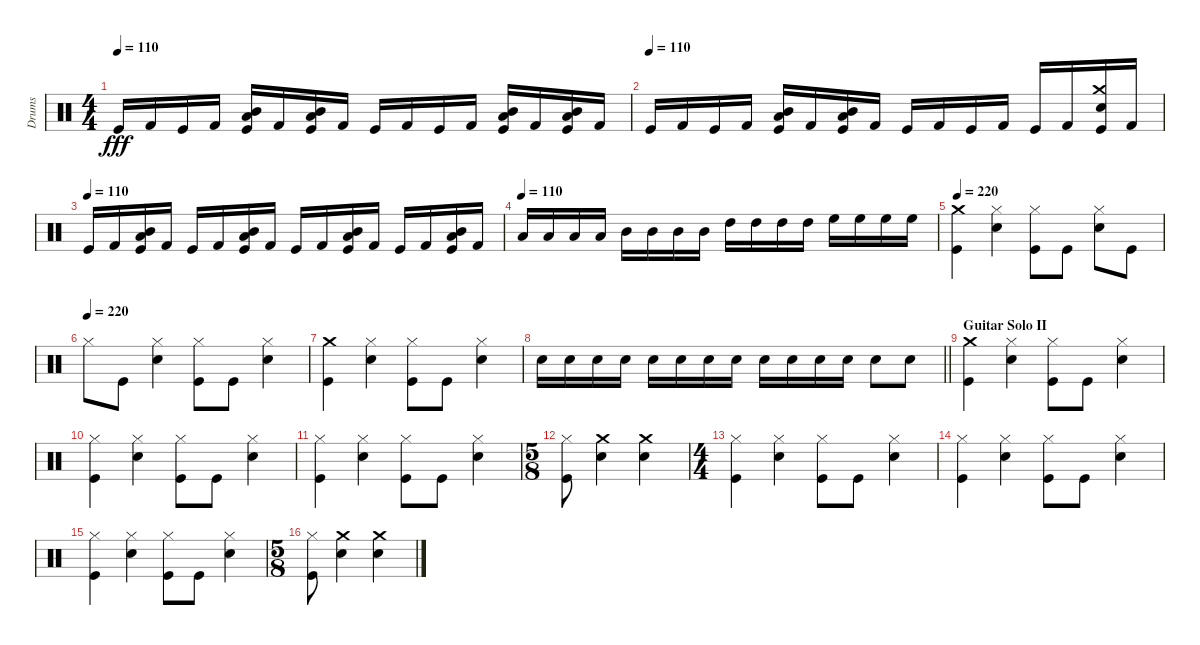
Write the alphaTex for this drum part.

\track ("Drums" "Drums") {instrument percussion}
\staff {score}
\articulation defaults
\ts (4 4)
\tempo 110
\clef neutral
\ks c "Kick (hit)".16{dy fff} "Kick (hit) 2".16 "Kick (hit)".16 "Kick (hit) 2".16
("Mid Tom (hit)" "Low Tom (hit)" "Kick (hit)").16 "Kick (hit) 2".16 ("Kick (hit)" "Mid Tom (hit)" "Low Tom (hit)").16 "Kick (hit) 2".16 "Kick (hit)".16 "Kick (hit) 2".16 "Kick (hit)".16 "Kick (hit) 2".16 ("Kick (hit)" "Mid Tom (hit)" "Low Tom (hit)").16 "Kick (hit) 2".16 ("Low Tom (hit)" "Mid Tom (hit)" "Kick (hit)").16 "Kick (hit) 2".16 |
\tempo (110)
"Kick (hit)".16 "Kick (hit) 2".16 "Kick (hit)".16 "Kick (hit) 2".16 ("Kick (hit)" "Mid Tom (hit)" "Low Tom (hit)").16 "Kick (hit) 2".16 ("Kick (hit)" "Low Tom (hit)" "Mid Tom (hit)").16 "Kick (hit) 2".16 "Kick (hit)".16 "Kick (hit) 2".16 "Kick (hit)".16 "Kick (hit) 2".16 "Kick (hit)".16 "Kick (hit) 2".16 ("Kick (hit)" "Crash medium (hit)" "Snare (hit) 2").16 "Kick (hit) 2".16 |
\tempo (110)
"Kick (hit)".16 "Kick (hit) 2".16 ("Kick (hit)" "Mid Tom (hit)" "Low Tom (hit)").16 "Kick (hit) 2".16 "Kick (hit)".16 "Kick (hit) 2".16 ("Kick (hit)" "Low Tom (hit)" "Mid Tom (hit)").16 "Kick (hit) 2".16 "Kick (hit)".16 "Kick (hit) 2".16 ("Low Tom (hit)" "Mid Tom (hit)" "Kick (hit)").16 "Kick (hit) 2".16 "Kick (hit)".16 "Kick (hit) 2".16 ("Mid Tom (hit)" "Low Tom (hit)" "Kick (hit)").16 "Kick (hit) 2".16 |
\tempo (110)
"Low Tom (hit)".16 "Low Tom (hit)".16 "Low Tom (hit)".16 "Low Tom (hit)".16 "Mid Tom (hit)".16 "Mid Tom (hit)".16 "Mid Tom (hit)".16 "Mid Tom (hit)".16 "High Tom (hit)".16 "High Tom (hit)".16 "High Tom (hit)".16 "High Tom (hit)".16 "High Floor Tom (hit)".16 "High Floor Tom (hit)".16 "High Floor Tom (hit)".16 "High Floor Tom (hit)".16 |
\tempo 220
("Kick (hit)" "Crash medium (hit)").4 ("Snare (hit) 2" "Hi-Hat (closed)").4 ("Kick (hit)" "Hi-Hat (closed)").8 "Kick (hit)".8 ("Hi-Hat (closed)" "Snare (hit) 2").8 "Kick (hit)".8 |
\tempo (220)
"Hi-Hat (closed)".8 "Kick (hit)".8 ("Snare (hit) 2" "Hi-Hat (closed)").4 ("Hi-Hat (closed)" "Kick (hit)").8 "Kick (hit)".8 ("Snare (hit) 2" "Hi-Hat (closed)").4 |
("Crash medium (hit)" "Kick (hit)").4 ("Snare (hit) 2" "Hi-Hat (closed)").4 ("Kick (hit)" "Hi-Hat (closed)").8 "Kick (hit)".8 ("Snare (hit) 2" "Hi-Hat (closed)").4 |
\barLineRight lightlight "Snare (hit) 2".16 "Snare (hit) 2".16 "Snare (hit) 2".16 "Snare (hit) 2".16 "Snare (hit) 2".16 "Snare (hit) 2".16 "Snare (hit) 2".16 "Snare (hit) 2".16 "Snare (hit) 2".16 "Snare (hit) 2".16 "Snare (hit) 2".16 "Snare (hit) 2".16 "Snare (hit) 2".8 "Snare (hit) 2".8
|
\section ("" "Guitar Solo II")
("Kick (hit)" "Crash medium (hit)").4 ("Snare (hit) 2" "Hi-Hat (closed)").4 ("Hi-Hat (closed)" "Kick (hit)").8 "Kick (hit)".8 ("Snare (hit) 2" "Hi-Hat (closed)").4 |
("Hi-Hat (closed)" "Kick (hit)").4 ("Snare (hit) 2" "Hi-Hat (closed)").4 ("Kick (hit)" "Hi-Hat (closed)").8 "Kick (hit)".8 ("Snare (hit) 2" "Hi-Hat (closed)").4 |
("Kick (hit)" "Hi-Hat (closed)").4 ("Snare (hit) 2" "Hi-Hat (closed)").4 ("Kick (hit)" "Hi-Hat (closed)").8 "Kick (hit)".8 ("Snare (hit) 2" "Hi-Hat (closed)").4 |
\ts (5 8)
("Hi-Hat (closed)" "Kick (hit)").8 ("Snare (hit) 2" "Crash medium (hit)").4 ("Crash medium (hit)" "Snare (hit) 2").4 |
\ts (4 4)
("Hi-Hat (closed)" "Kick (hit)").4 ("Snare (hit) 2" "Hi-Hat (closed)").4 ("Kick (hit)" "Hi-Hat (closed)").8 "Kick (hit)".8 ("Snare (hit) 2" "Hi-Hat (closed)").4 |
("Kick (hit)" "Hi-Hat (closed)").4 ("Snare (hit) 2" "Hi-Hat (closed)").4 ("Hi-Hat (closed)" "Kick (hit)").8 "Kick (hit)".8 ("Snare (hit) 2" "Hi-Hat (closed)").4 |
("Hi-Hat (closed)" "Kick (hit)").4 ("Snare (hit) 2" "Hi-Hat (closed)").4 ("Kick (hit)" "Hi-Hat (closed)").8 "Kick (hit)".8 ("Hi-Hat (closed)" "Snare (hit) 2").4 |
\ts (5 8)
("Hi-Hat (closed)" "Kick (hit)").8 ("Snare (hit) 2" "Crash medium (hit)").4 ("Snare (hit) 2" "Crash medium (hit)").4
